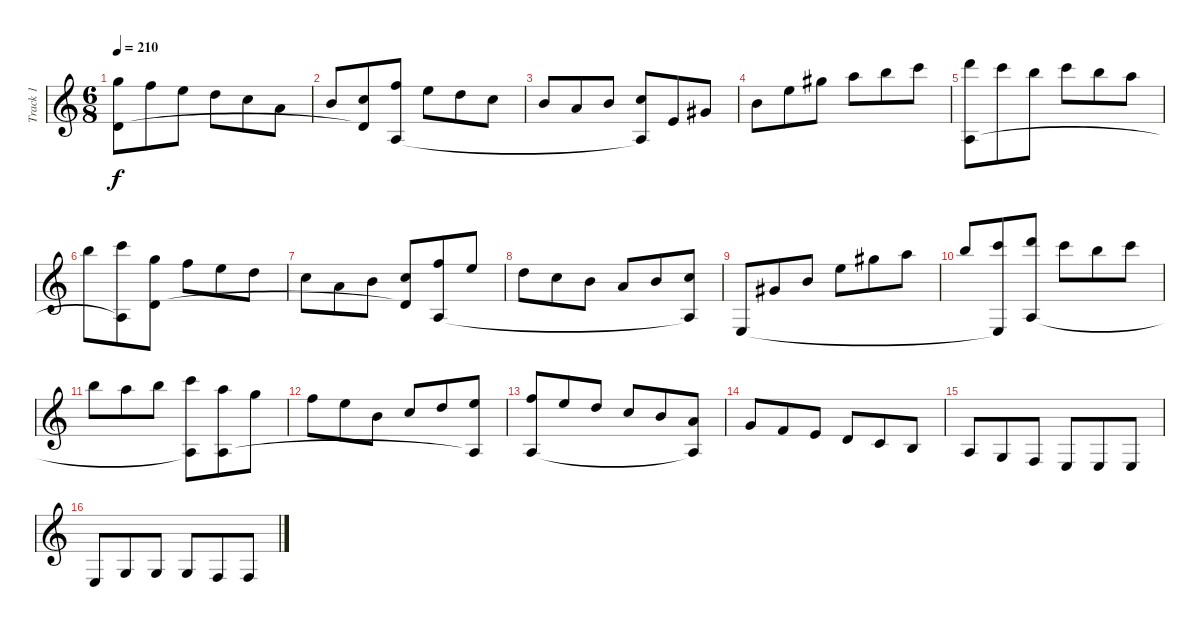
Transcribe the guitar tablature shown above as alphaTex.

\track ("Track 1" "Track 1") {instrument acousticguitarnylon}
\staff {score}
\tuning (E4 B3 G3 D3 A2 E2) {hide}
\ts (6 8)
\tempo 210
\clef g2
\ks c
(3.1 0.4).8{dy f} 1.1.8 0.1.8 3.2.8 1.2.8 2.3.8 |
0.2.8 (1.2 0.4{t}).8 (1.1 0.5).8 0.1.8 3.2.8 1.2.8 |
0.2.8 2.3.8 0.2.8 (1.2 0.5{t}).8 2.4.8 1.3.8 |
0.2.8 0.1.8 9.2.8 10.2.8 7.1.8 8.1.8 |
(10.1 0.5).8 8.1.8 7.1.8 8.1.8 7.1.8 10.2.8 |
7.1.8 (8.1 0.5{t}).8 (3.1 0.4).8 1.1.8 0.1.8 3.2.8 |
1.2.8 2.3.8 0.2.8 (1.2 0.4{t}).8 (1.1 0.5).8 0.1.8 |
3.2.8 1.2.8 0.2.8 2.3.8 0.2.8 (1.2 0.5{t}).8 |
0.6.8 1.3.8 0.2.8 0.1.8 9.2.8 10.2.8 |
7.1.8 (8.1 0.6{t}).8 (10.1 0.5).8 8.1.8 7.1.8 8.1.8 |
7.1.8 10.2.8 7.1.8 (8.1 0.5{t}).8 (5.1 0.5).8 3.1.8 |
6.2.8 5.2.8 0.2.8 1.2.8 3.2.8 (0.1 0.5{t}).8 |
(1.1 0.5).8 0.1.8 3.2.8 1.2.8 0.2.8 (2.3 0.5{t}).8 |
0.3.8 3.4.8 2.4.8 0.4.8 3.5.8 2.5.8 |
0.5.8 3.6.8 1.6.8 0.6.8 0.6.8 0.6.8 |
0.6.8 3.6.8 3.6.8 3.6.8 1.6.8 1.6.8
